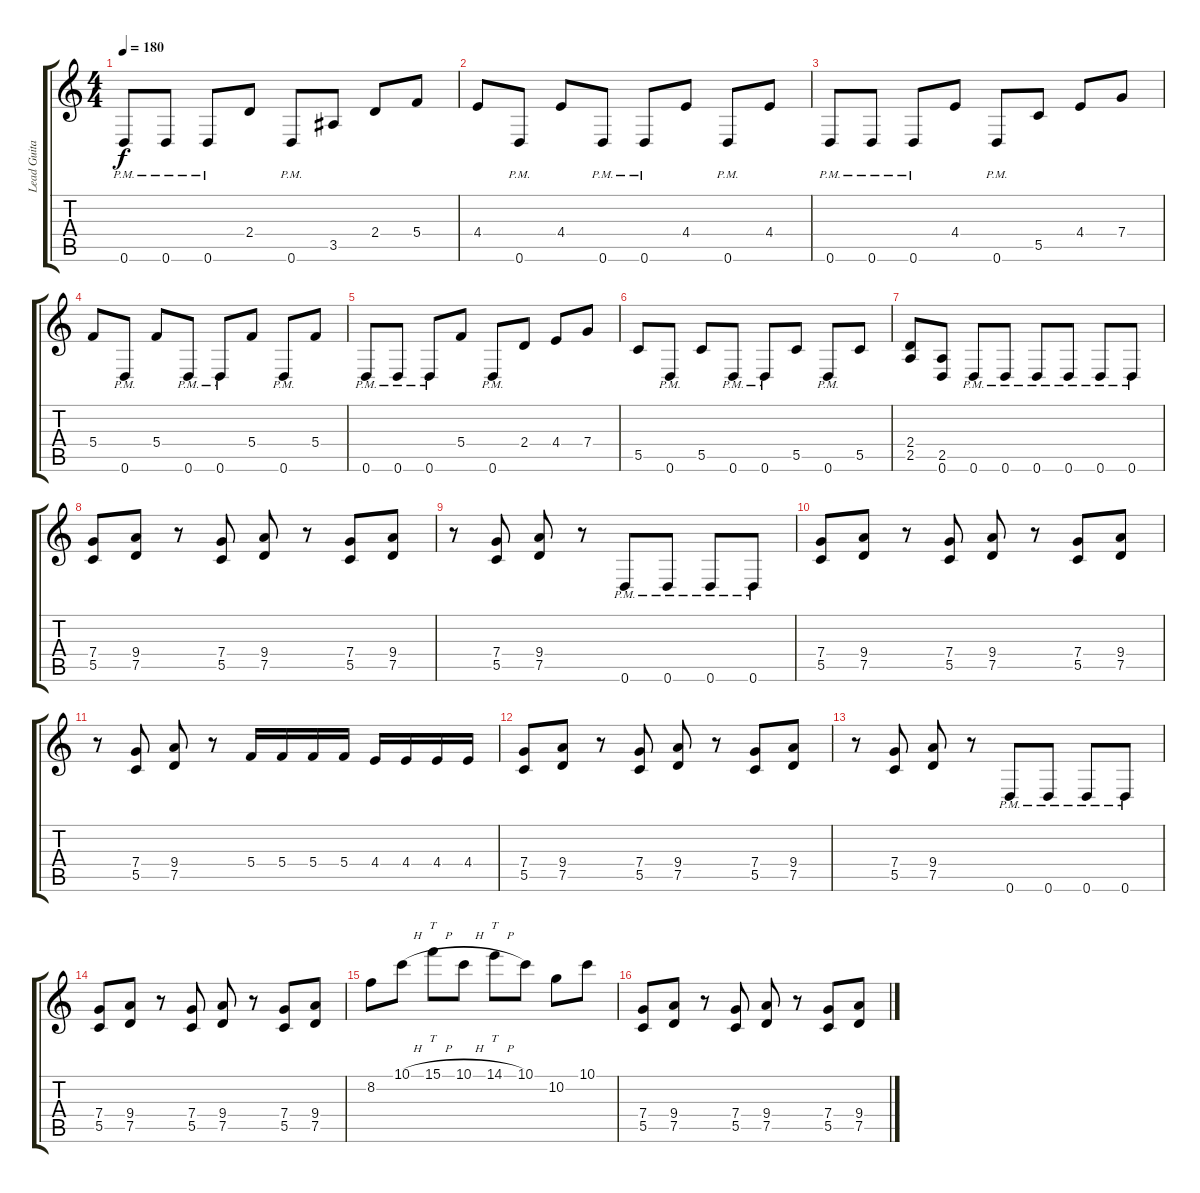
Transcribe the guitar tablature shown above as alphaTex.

\track ("Lead Guitar" "Lead Guita") {instrument distortionguitar}
\staff {score tabs}
\tuning (D4 A3 F3 C3 G2 D2) {hide}
\ts (4 4)
\tempo 180
\clef g2
\ks c
0.6{pm}.8{dy f} 0.6{pm}.8 0.6{pm}.8 2.4.8 0.6{pm}.8 3.5.8 2.4.8 5.4.8 |
4.4.8 0.6{pm}.8 4.4.8 0.6{pm}.8 0.6{pm}.8 4.4.8 0.6{pm}.8 4.4.8 |
0.6{pm}.8 0.6{pm}.8 0.6{pm}.8 4.4.8 0.6{pm}.8 5.5.8 4.4.8 7.4.8 |
5.4.8 0.6{pm}.8 5.4.8 0.6{pm}.8 0.6{pm}.8 5.4.8 0.6{pm}.8 5.4.8 |
0.6{pm}.8 0.6{pm}.8 0.6{pm}.8 5.4.8 0.6{pm}.8 2.4.8 4.4.8 7.4.8 |
5.5.8 0.6{pm}.8 5.5.8 0.6{pm}.8 0.6{pm}.8 5.5.8 0.6{pm}.8 5.5.8 |
(2.4 2.5).8 (2.5 0.6).8 0.6{pm}.8 0.6{pm}.8 0.6{pm}.8 0.6{pm}.8 0.6{pm}.8 0.6{pm}.8 |
(7.4 5.5).8 (9.4 7.5).8 r.8 (7.4 5.5).8 (9.4 7.5).8 r.8 (7.4 5.5).8 (9.4 7.5).8 |
r.8 (7.4 5.5).8 (9.4 7.5).8 r.8 0.6{pm}.8 0.6{pm}.8 0.6{pm}.8 0.6{pm}.8 |
(7.4 5.5).8 (9.4 7.5).8 r.8 (7.4 5.5).8 (9.4 7.5).8 r.8 (7.4 5.5).8 (9.4 7.5).8 |
r.8 (7.4 5.5).8 (9.4 7.5).8 r.8 5.4.16 5.4.16 5.4.16 5.4.16 4.4.16 4.4.16 4.4.16 4.4.16 |
(7.4 5.5).8 (9.4 7.5).8 r.8 (7.4 5.5).8 (9.4 7.5).8 r.8 (7.4 5.5).8 (9.4 7.5).8 |
r.8 (7.4 5.5).8 (9.4 7.5).8 r.8 0.6{pm}.8 0.6{pm}.8 0.6{pm}.8 0.6{pm}.8 |
(7.4 5.5).8 (9.4 7.5).8 r.8 (7.4 5.5).8 (9.4 7.5).8 r.8 (7.4 5.5).8 (9.4 7.5).8 |
8.2.8 10.1{h}.8 15.1{h}.8{tt} 10.1{h}.8 14.1{h}.8{tt} 10.1.8 10.2.8 10.1.8 |
(7.4 5.5).8 (9.4 7.5).8 r.8 (7.4 5.5).8 (9.4 7.5).8 r.8 (7.4 5.5).8 (9.4 7.5).8
